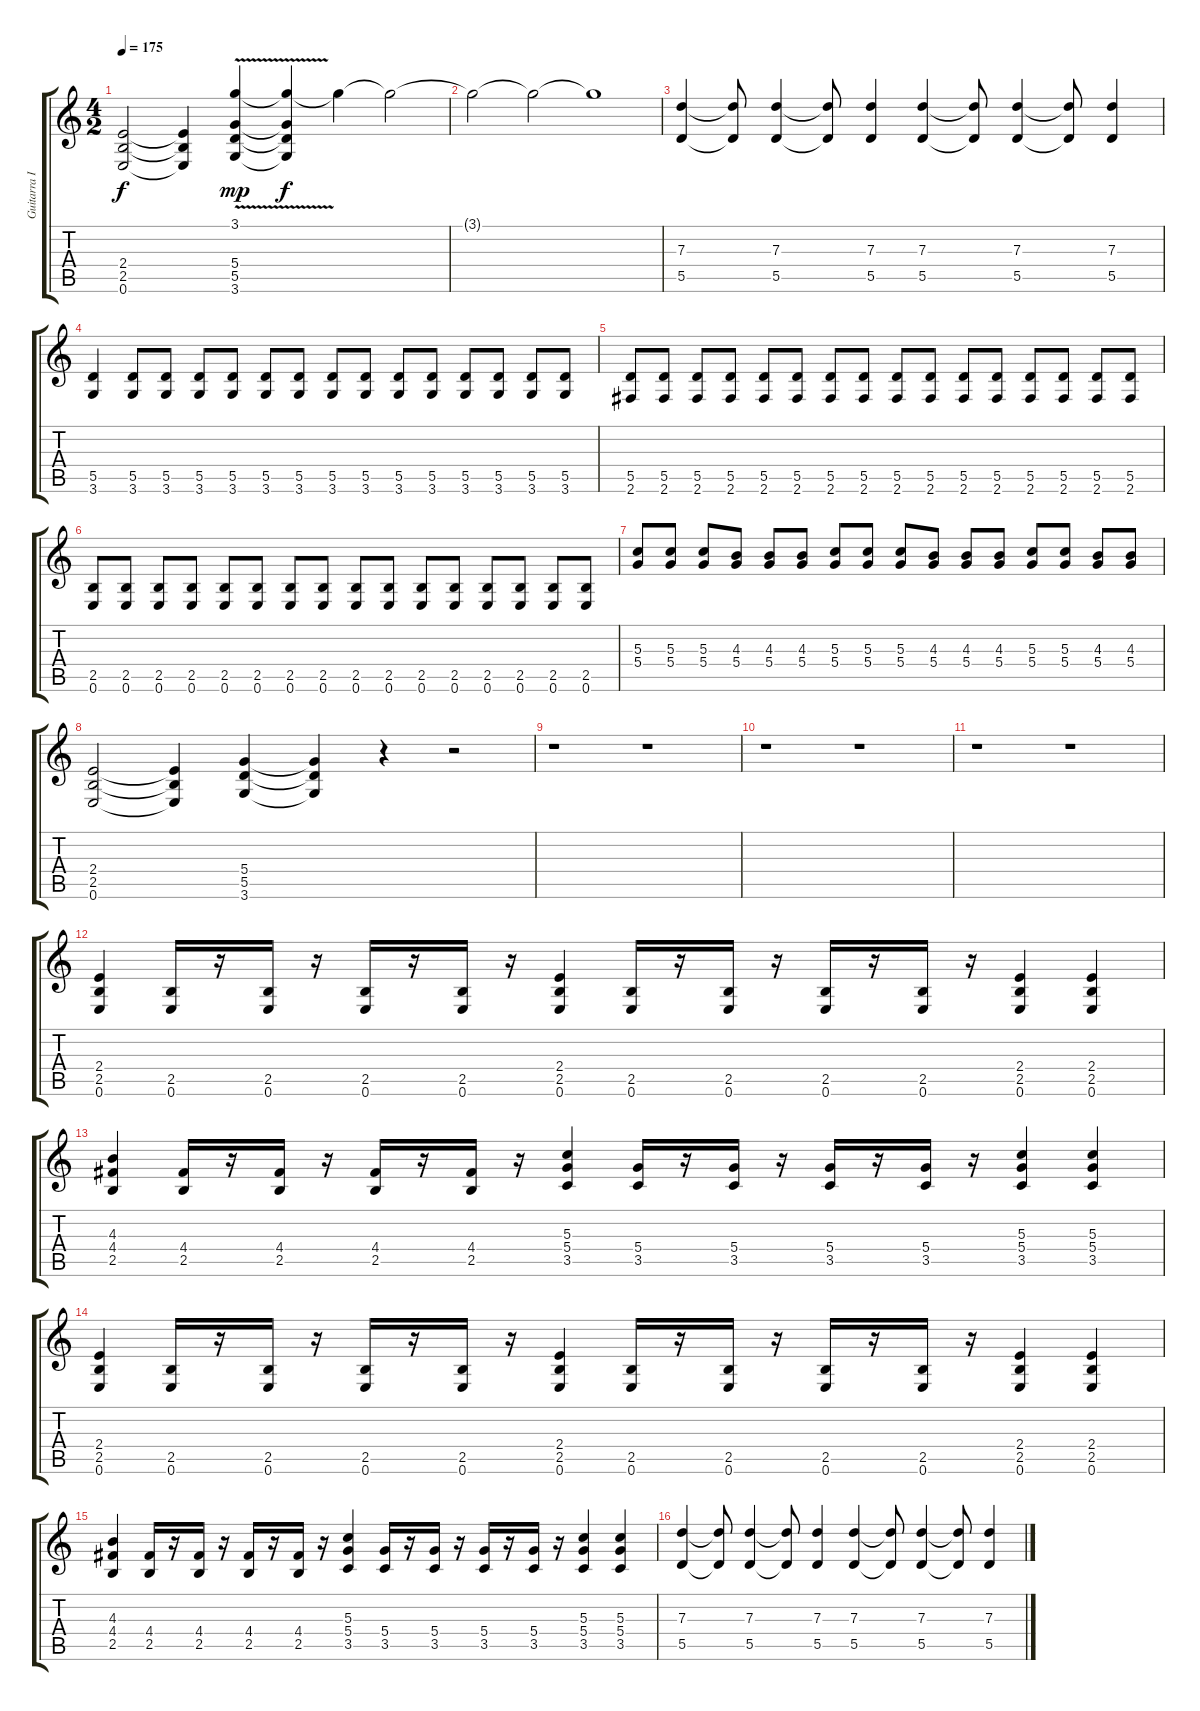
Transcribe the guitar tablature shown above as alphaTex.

\track ("Guitarra I" "Guitarra I") {instrument overdrivenguitar}
\staff {score tabs}
\tuning (E4 B3 G3 D3 A2 E2) {hide}
\ts (4 2)
\tempo 175
\clef g2
\ks c
(2.4 2.5 0.6).2{dy f} (2.4{t} 2.5{t} 0.6{t}).4 (3.1{v} 5.4 5.5 3.6).4{dy mp} (3.1{t} 5.4{t} 5.5{t} 3.6{t}).4{dy f} 3.1{t}.4 3.1{t}.2 |
3.1{t}.2 3.1{t}.2 3.1{t}.1 |
(7.3 5.5).4 (7.3{t} 5.5{t}).8 (7.3 5.5).4 (7.3{t} 5.5{t}).8 (7.3 5.5).4 (7.3 5.5).4 (7.3{t} 5.5{t}).8 (7.3 5.5).4 (7.3{t} 5.5{t}).8 (7.3 5.5).4 |
(5.5 3.6).4 (5.5 3.6).8 (5.5 3.6).8 (5.5 3.6).8 (5.5 3.6).8 (5.5 3.6).8 (5.5 3.6).8 (5.5 3.6).8 (5.5 3.6).8 (5.5 3.6).8 (5.5 3.6).8 (5.5 3.6).8 (5.5 3.6).8 (5.5 3.6).8 (5.5 3.6).8 |
(5.5 2.6).8 (5.5 2.6).8 (5.5 2.6).8 (5.5 2.6).8 (5.5 2.6).8 (5.5 2.6).8 (5.5 2.6).8 (5.5 2.6).8 (5.5 2.6).8 (5.5 2.6).8 (5.5 2.6).8 (5.5 2.6).8 (5.5 2.6).8 (5.5 2.6).8 (5.5 2.6).8 (5.5 2.6).8 |
(2.5 0.6).8 (2.5 0.6).8 (2.5 0.6).8 (2.5 0.6).8 (2.5 0.6).8 (2.5 0.6).8 (2.5 0.6).8 (2.5 0.6).8 (2.5 0.6).8 (2.5 0.6).8 (2.5 0.6).8 (2.5 0.6).8 (2.5 0.6).8 (2.5 0.6).8 (2.5 0.6).8 (2.5 0.6).8 |
(5.3 5.4).8 (5.3 5.4).8 (5.3 5.4).8 (4.3 5.4).8 (4.3 5.4).8 (4.3 5.4).8 (5.3 5.4).8 (5.3 5.4).8 (5.3 5.4).8 (4.3 5.4).8 (4.3 5.4).8 (4.3 5.4).8 (5.3 5.4).8 (5.3 5.4).8 (4.3 5.4).8 (4.3 5.4).8 |
(2.4 2.5 0.6).2 (2.4{t} 2.5{t} 0.6{t}).4 (5.4 5.5 3.6).4 (5.4{t} 5.5{t} 3.6{t}).4 r.4 r.2 |
r.1 r.1 |
r.1 r.1 |
r.1 r.1 |
(2.4 2.5 0.6).4 (2.5 0.6).16 r.16 (2.5 0.6).16 r.16 (2.5 0.6).16 r.16 (2.5 0.6).16 r.16 (2.4 2.5 0.6).4 (2.5 0.6).16 r.16 (2.5 0.6).16 r.16 (2.5 0.6).16 r.16 (2.5 0.6).16 r.16 (2.4 2.5 0.6).4 (2.4 2.5 0.6).4 |
(4.3 4.4 2.5).4 (4.4 2.5).16 r.16 (4.4 2.5).16 r.16 (4.4 2.5).16 r.16 (4.4 2.5).16 r.16 (5.3 5.4 3.5).4 (5.4 3.5).16 r.16 (5.4 3.5).16 r.16 (5.4 3.5).16 r.16 (5.4 3.5).16 r.16 (5.3 5.4 3.5).4 (5.3 5.4 3.5).4 |
(2.4 2.5 0.6).4 (2.5 0.6).16 r.16 (2.5 0.6).16 r.16 (2.5 0.6).16 r.16 (2.5 0.6).16 r.16 (2.4 2.5 0.6).4 (2.5 0.6).16 r.16 (2.5 0.6).16 r.16 (2.5 0.6).16 r.16 (2.5 0.6).16 r.16 (2.4 2.5 0.6).4 (2.4 2.5 0.6).4 |
(4.3 4.4 2.5).4 (4.4 2.5).16 r.16 (4.4 2.5).16 r.16 (4.4 2.5).16 r.16 (4.4 2.5).16 r.16 (5.3 5.4 3.5).4 (5.4 3.5).16 r.16 (5.4 3.5).16 r.16 (5.4 3.5).16 r.16 (5.4 3.5).16 r.16 (5.3 5.4 3.5).4 (5.3 5.4 3.5).4 |
(7.3 5.5).4 (7.3{t} 5.5{t}).8 (7.3 5.5).4 (7.3{t} 5.5{t}).8 (7.3 5.5).4 (7.3 5.5).4 (7.3{t} 5.5{t}).8 (7.3 5.5).4 (7.3{t} 5.5{t}).8 (7.3 5.5).4
